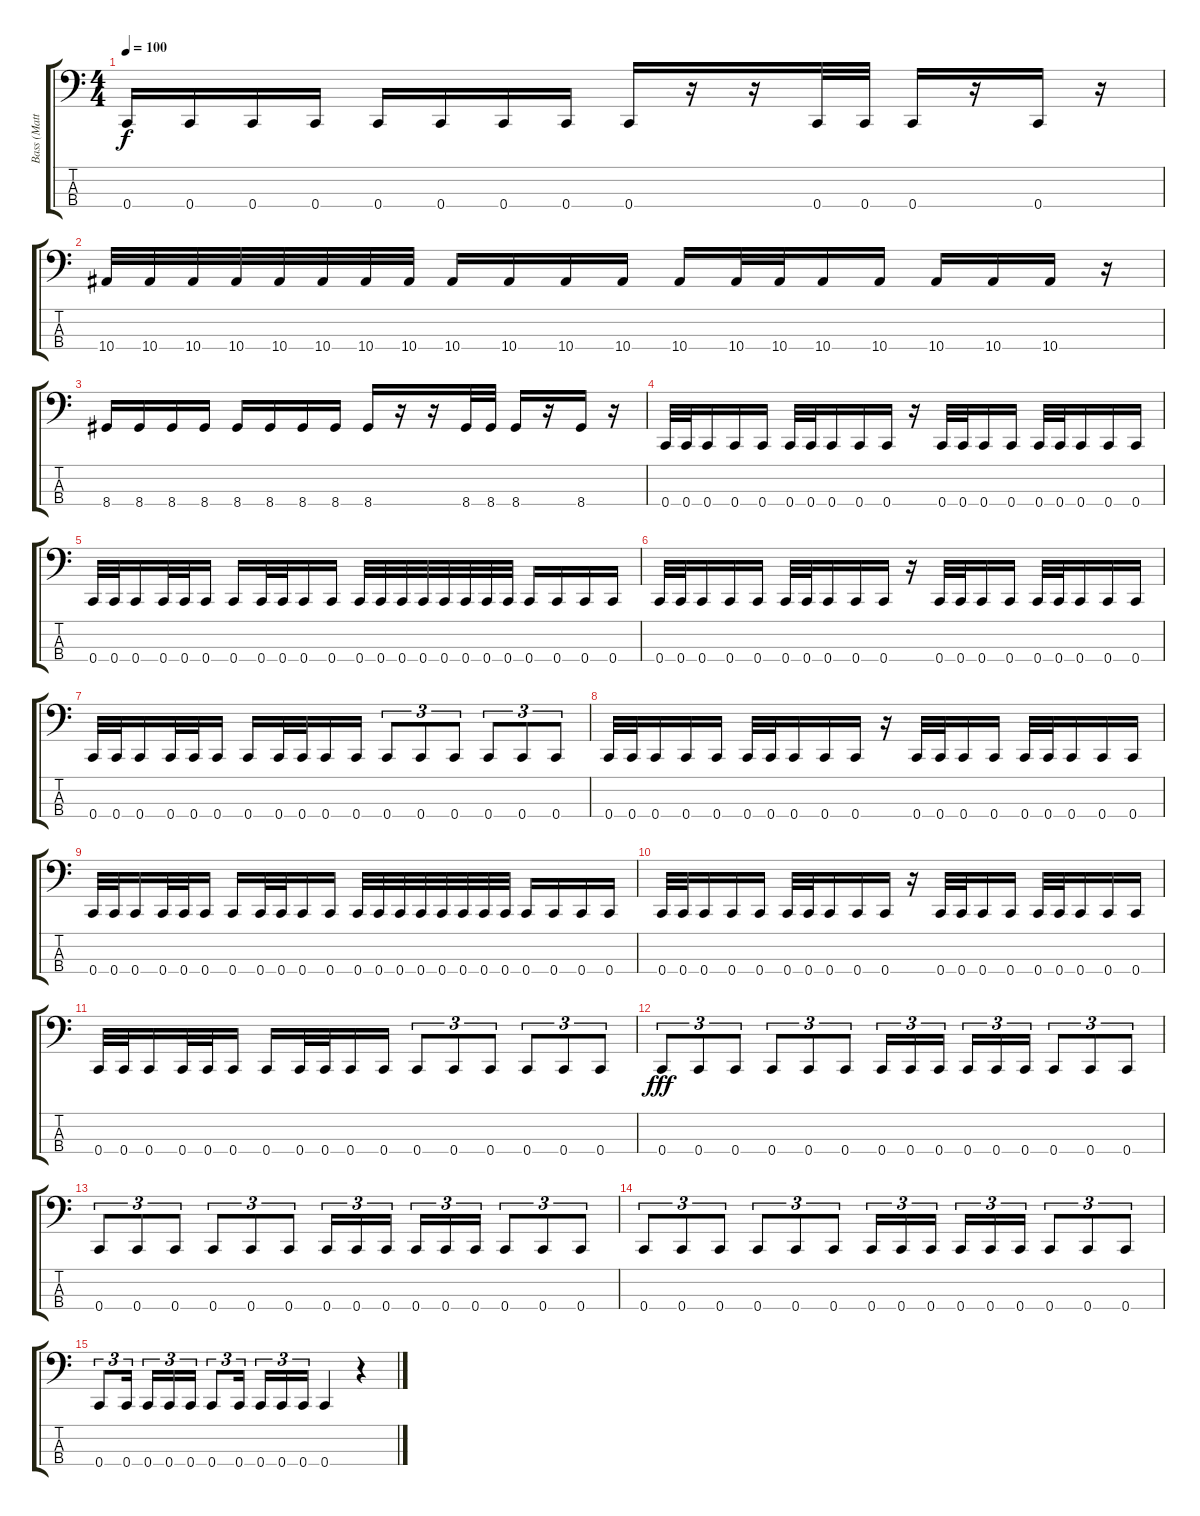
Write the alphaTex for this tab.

\track ("Bass (Matt)" "Bass (Matt") {instrument electricbassfinger}
\staff {score tabs}
\tuning (F2 C2 G2 C1) {hide}
\ts (4 4)
\tempo 100
\clef f4
\ks c
0.4.16{dy f} 0.4.16 0.4.16 0.4.16 0.4.16 0.4.16 0.4.16 0.4.16 0.4.16 r.16 r.16 0.4.32 0.4.32 0.4.16 r.16 0.4.16 r.16 |
10.4.32 10.4.32 10.4.32 10.4.32 10.4.32 10.4.32 10.4.32 10.4.32 10.4.16 10.4.16 10.4.16 10.4.16 10.4.16 10.4.32 10.4.32 10.4.16 10.4.16 10.4.16 10.4.16 10.4.16 r.16 |
8.4.16 8.4.16 8.4.16 8.4.16 8.4.16 8.4.16 8.4.16 8.4.16 8.4.16 r.16 r.16 8.4.32 8.4.32 8.4.16 r.16 8.4.16 r.16 |
0.4.32 0.4.32 0.4.16 0.4.16 0.4.16 0.4.32 0.4.32 0.4.16 0.4.16 0.4.16 r.16 0.4.32 0.4.32 0.4.16 0.4.16 0.4.32 0.4.32 0.4.16 0.4.16 0.4.16 |
0.4.32 0.4.32 0.4.16 0.4.32 0.4.32 0.4.16 0.4.16 0.4.32 0.4.32 0.4.16 0.4.16 0.4.32 0.4.32 0.4.32 0.4.32 0.4.32 0.4.32 0.4.32 0.4.32 0.4.16 0.4.16 0.4.16 0.4.16 |
0.4.32 0.4.32 0.4.16 0.4.16 0.4.16 0.4.32 0.4.32 0.4.16 0.4.16 0.4.16 r.16 0.4.32 0.4.32 0.4.16 0.4.16 0.4.32 0.4.32 0.4.16 0.4.16 0.4.16 |
0.4.32 0.4.32 0.4.16 0.4.32 0.4.32 0.4.16 0.4.16 0.4.32 0.4.32 0.4.16 0.4.16 0.4.8{tu (3 2)} 0.4.8{tu (3 2)} 0.4.8{tu (3 2)} 0.4.8{tu (3 2)} 0.4.8{tu (3 2)} 0.4.8{tu (3 2)} |
0.4.32 0.4.32 0.4.16 0.4.16 0.4.16 0.4.32 0.4.32 0.4.16 0.4.16 0.4.16 r.16 0.4.32 0.4.32 0.4.16 0.4.16 0.4.32 0.4.32 0.4.16 0.4.16 0.4.16 |
0.4.32 0.4.32 0.4.16 0.4.32 0.4.32 0.4.16 0.4.16 0.4.32 0.4.32 0.4.16 0.4.16 0.4.32 0.4.32 0.4.32 0.4.32 0.4.32 0.4.32 0.4.32 0.4.32 0.4.16 0.4.16 0.4.16 0.4.16 |
0.4.32 0.4.32 0.4.16 0.4.16 0.4.16 0.4.32 0.4.32 0.4.16 0.4.16 0.4.16 r.16 0.4.32 0.4.32 0.4.16 0.4.16 0.4.32 0.4.32 0.4.16 0.4.16 0.4.16 |
0.4.32 0.4.32 0.4.16 0.4.32 0.4.32 0.4.16 0.4.16 0.4.32 0.4.32 0.4.16 0.4.16 0.4.8{tu (3 2)} 0.4.8{tu (3 2)} 0.4.8{tu (3 2)} 0.4.8{tu (3 2)} 0.4.8{tu (3 2)} 0.4.8{tu (3 2)} |
0.4.8{tu (3 2) dy fff} 0.4.8{tu (3 2)} 0.4.8{tu (3 2)} 0.4.8{tu (3 2)} 0.4.8{tu (3 2)} 0.4.8{tu (3 2)} 0.4.16{tu (3 2)} 0.4.16{tu (3 2)} 0.4.16{tu (3 2)} 0.4.16{tu (3 2)} 0.4.16{tu (3 2)} 0.4.16{tu (3 2)} 0.4.8{tu (3 2)} 0.4.8{tu (3 2)} 0.4.8{tu (3 2)} |
0.4.8{tu (3 2)} 0.4.8{tu (3 2)} 0.4.8{tu (3 2)} 0.4.8{tu (3 2)} 0.4.8{tu (3 2)} 0.4.8{tu (3 2)} 0.4.16{tu (3 2)} 0.4.16{tu (3 2)} 0.4.16{tu (3 2)} 0.4.16{tu (3 2)} 0.4.16{tu (3 2)} 0.4.16{tu (3 2)} 0.4.8{tu (3 2)} 0.4.8{tu (3 2)} 0.4.8{tu (3 2)} |
0.4.8{tu (3 2)} 0.4.8{tu (3 2)} 0.4.8{tu (3 2)} 0.4.8{tu (3 2)} 0.4.8{tu (3 2)} 0.4.8{tu (3 2)} 0.4.16{tu (3 2)} 0.4.16{tu (3 2)} 0.4.16{tu (3 2)} 0.4.16{tu (3 2)} 0.4.16{tu (3 2)} 0.4.16{tu (3 2)} 0.4.8{tu (3 2)} 0.4.8{tu (3 2)} 0.4.8{tu (3 2)} |
0.4.8{tu (3 2)} 0.4.16{tu (3 2)} 0.4.16{tu (3 2)} 0.4.16{tu (3 2)} 0.4.16{tu (3 2)} 0.4.8{tu (3 2)} 0.4.16{tu (3 2)} 0.4.16{tu (3 2)} 0.4.16{tu (3 2)} 0.4.16{tu (3 2)} 0.4.4 r.4
